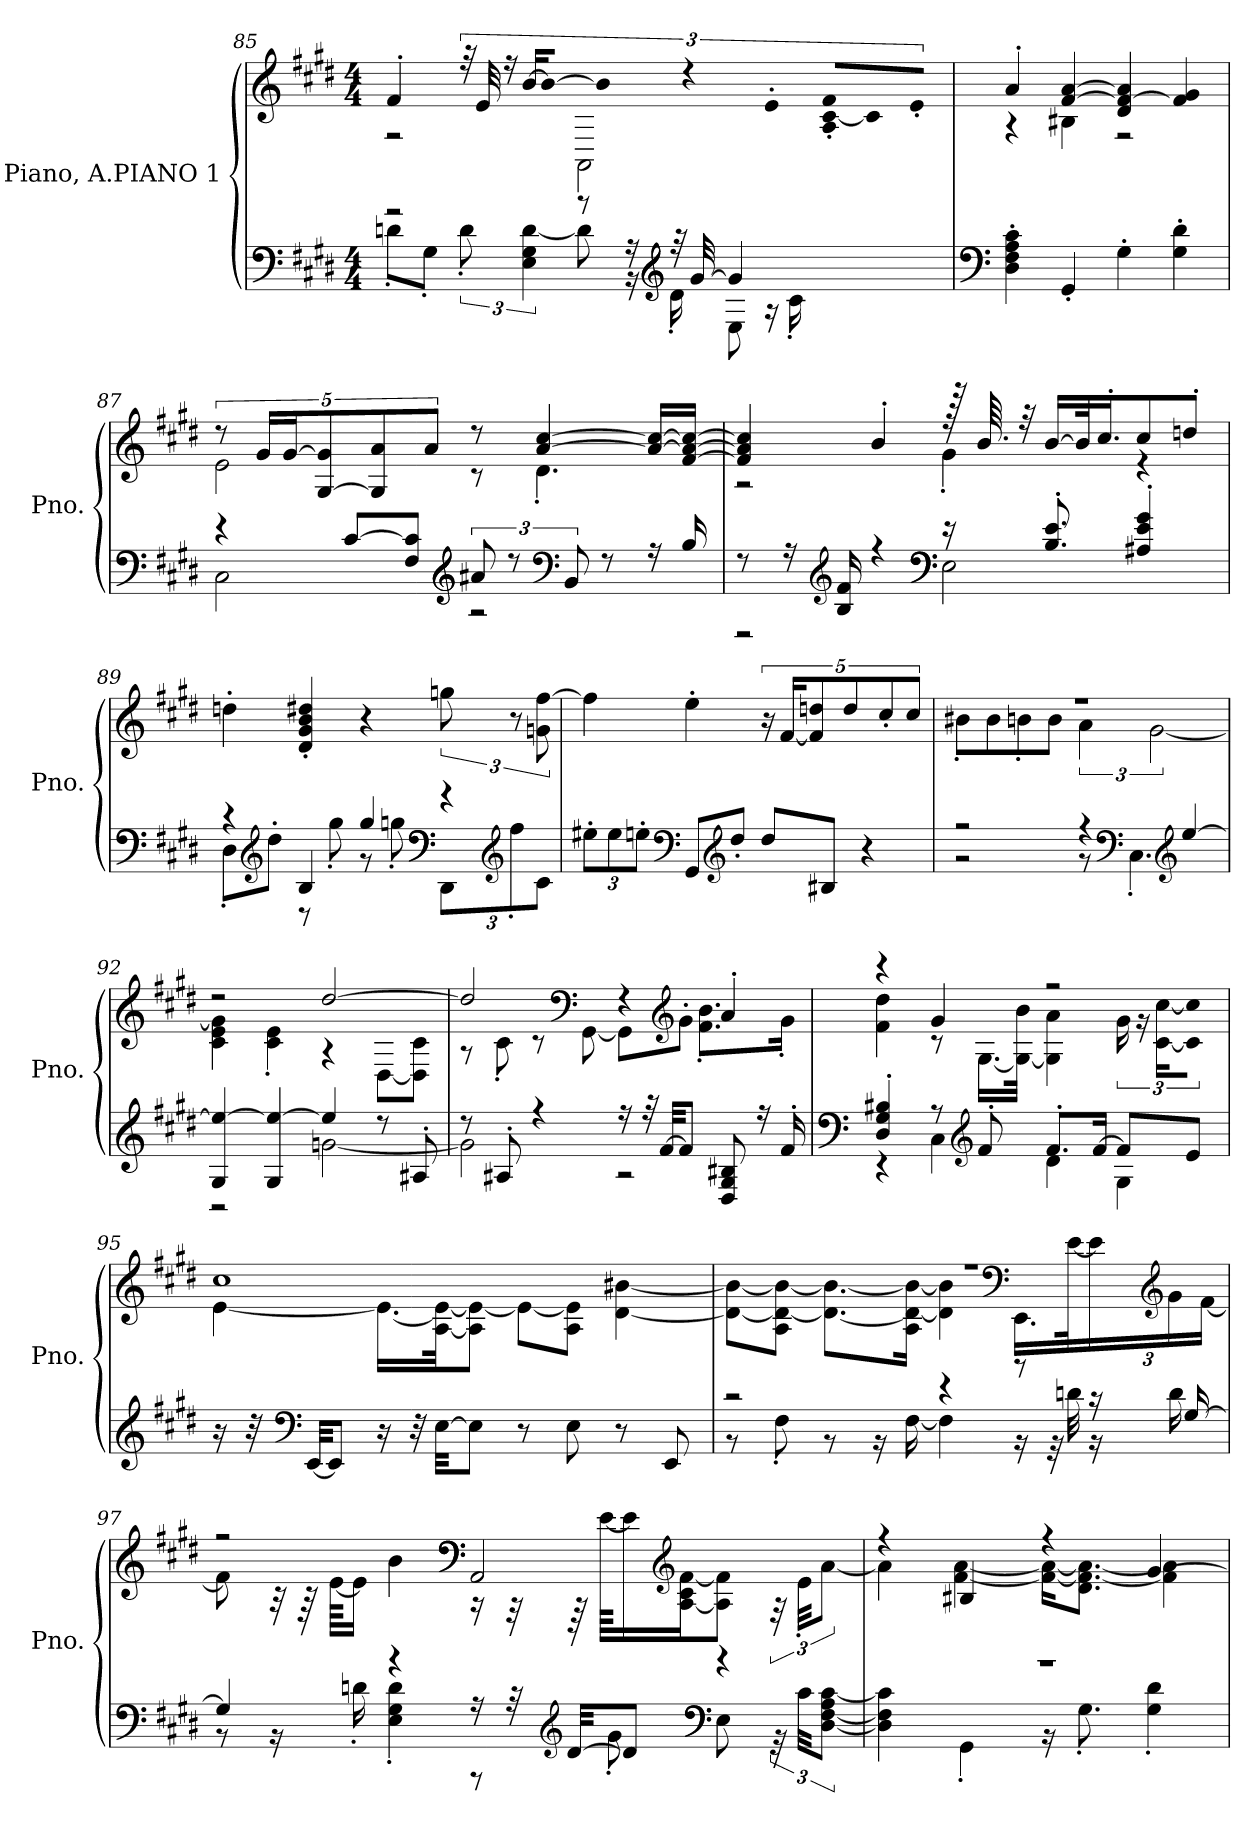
**kern	**kern
*part1	*part1
*staff2	*staff1
*I"Piano, A.PIANO 1	*
*I'Pno.	*
*clefF4	*clefG2
*k[f#c#g#d#]	*k[f#c#g#d#]
*M4/4	*M4/4
=85	=85
*^	*^
2r	8dn'\L	4f#'/	2r
.	8G#'\J	.	.
.	12d'\	48r	.
.	.	48e/	.
.	.	24r	.
.	6E\ 6G#\ [6d\	[24b/KL	.
.	.	8b/J_	.
8r	8d\]	8b/]	2AA\
16r	16r	16r	.
*clefG2	*	*	*
32r	16d'\	16e'/	.
[32g#/	.	.	.
4g#/]	8E\	8A/' [8c#/' 8f#/'L	.
.	16r	16c#/L]	.
.	16c#'\	16e'/JJ	.
*v	*v	*	*
=86	=86	=86
*clefF4	*	*
4D#\' 4F#\' 4A\' 4c#\'	4a'/	4r
4GG#'/	[4f#/ [4a/	4B#X\
4G#'\	4d#/ 4f#/_ 4a/]	2r
4G#\' 4d#\'	4f#/] 4g#/	.
!!LO:PB:g=z	!!
=87	=87	=87
*^	*	*
4r	2C#\	10r	2e\
.	.	20g#/LL	.
.	.	[20g#/J	.
.	.	[10G#/ 10g#/]	.
[8c#/L	.	.	.
.	.	10G#/] 10a/	.
8F#/ 8c#/]J	.	.	.
.	.	10a/J	.
*clefG2	*	*	*
12a#X/	2r	8r	8r
12r	.	.	.
.	.	[4a/ [4cc#/	4.d#'\
*clefF4	*	*	*
12BB/	.	.	.
8r	.	.	.
16r	.	16a/_ 16cc#/_LL	.
16B/	.	[16f#/ 16a/_ 16cc#/_JJ	.
=88	=88	=88	=88
8r	2r	4f#/] 4a/] 4cc#/]	2r
16r	.	.	.
*clefG2	*	*	*
16B/ 16f#/	.	.	.
4r	.	4b'/	.
*clefF4	*	*	*
16r	2E\	128r	4g#'\
.	.	64.b/	.
.	.	32r	.
8.B/' 8.e/'	.	[16b/LL	.
.	.	32b/K]	.
.	.	16.cc#'/J	.
4A#X/' 4e/' 4g#/'	.	8cc#/	4r
.	.	8ddn'/J	.
*	*	*v	*v
!!LO:LB:g=z
=89	=89	=89
4r	8D#'\L	4ddn'\
*clefG2	*	*
.	8dd#'\J	.
4B/	8r	4d#/' 4g#/' 4b/' 4dd#X/'
.	8gg#'\	.
4gg#/	8r	4r
.	8ggn'\	.
*clefF4	*	*
*	*Xbrackettup	*
4r	12DD#\L	12ggn\
*clefG2	*	*
.	12ff#'\	12r
.	12c#\J	12gn\ [12ff#\
*v	*v	*
=90	=90
12ee#X'\L	4ff#\]
12ee#\	.
12een'\J	.
*clefF4	*
8GG#/L	4ee'\
*clefG2	*
8dd#'/J	.
8dd#/L	20r
.	[20f#/KL
.	10f#/] 10ddn/
8B#X/J	.
.	10dd/
4r	.
.	10cc#'/
.	10cc#/J
!!LO:LB:g=z
=91	=91
*^	*^
2r	2r	1r	8b#X'\L
.	.	.	8b#\
.	.	.	8bn'\
.	.	.	8b\J
4r	8r	.	6a\
*clefF4	*	*	*
.	4.C#'\	.	.
.	.	.	[3g#\
*clefG2	*	*	*
[4ee/	.	.	.
=92	=92	=92	=92
4G#/ 4ee/_	2r	2r	4c#\ 4e\ 4g#\]
4G#/ 4ee/_	.	.	4c#\' 4e\'
4ee/]	[2gn\	[2dd#/	4r
8r	.	.	[8D#\L
8A#X'/	.	.	8D#\] 8c#\J
=93	=93	=93	=93
8r	2g\]	2dd#/]	8r
8A#X'/	.	.	8c#'\
4r	.	.	8r
*	*	*clefF4	*
.	.	.	[8GG#\
16r	2r	4r	8GG#\L]
32r	.	.	.
[32f#/KKL	.	.	.
*	*	*clefG2	*
8f#/J]	.	.	8g#'\J
8D#/ 8G#/ 8B#X/	.	4a'/	8.f#\' 8.b\'L
16r	.	.	.
16f#'/	.	.	16g#'\Jk
!!LO:LB:g=z	!!
=94	=94	=94	=94
*clefF4	*	*	*
4D#/' 4G#/' 4B#X/'	4r	4r	4f#\ 4dd#\
8r	4C#\	4g#/	8r
*clefG2	*	*	*
8f#'/	.	.	[16.G#\LL
.	.	.	32G#\_ 32b\JJk
8.f#'/L	4d#\	2r	4G#\] 4a\
[16f#/Jk	.	.	.
8f#/L]	4G#\	.	24g#\
.	.	.	24r
.	.	.	[24c#\ [24cc#\KL
8e/J	.	.	8c#\] 8cc#\]J
*v	*v	*	*
=95	=95	=95
16r	1cc#	[4e\
32r	.	.
*clefF4	*	*
[32EE/KKL	.	.
8EE/J]	.	.
16r	.	16.e\LL_
32r	.	.
[32E\KKL	.	[32A\ 32e\_JK
8E\J]	.	8A\] 8e\_J
8r	.	8e\L_
8E\	.	8A\ 8e\]J
8r	.	[4d#\ [4b#X\
8EE/	.	.
!!LO:LB:g=z	!!
=96	=96	=96
*^	*	*
2r	8r	1r	8d#\_ 8b#\_L
.	8F#'\	.	8A\ 8d#\_ 8b#\_J
.	8r	.	8.d#\_ 8.b#\_L
.	16r	.	.
.	[16F#\	.	16A\ 16d#\_ 16b#\_Jk
4r	4F#\]	.	4d#\] 4b#\]
*	*	*clefF4	*
8r	16r	.	16.EE\LL
.	32r	.	.
.	32dn\	.	[32e\K
*	*	*	*Xbrackettup
16r	16r	.	24e\]
*	*	*clefG2	*
.	.	.	24g#\
[16G#/	16d\	.	.
.	.	.	[24f#\JJ
!!LO:LB:g=z	!!
=97	=97	=97	=97
4G#/]	8r	2r	8f#\]
.	16r	.	32r
.	.	.	64r
.	.	.	[64e\KKLL
.	16dn'\	.	16e\JJ]
4r	4E\' 4G#\' 4d\'	.	4b\
*	*	*clefF4	*
16r	8r	2AA/	16r
32r	.	.	32r
*clefG2	*	*	*
[32d/KKL	.	.	64r
.	.	.	[64e\KKLL
8d/J]	8g#'\	.	16e\]
*	*	*clefG2	*
.	.	.	[16A\ 16c#\ [16f#\J
*clefF4	*	*	*
4r	8E\	.	8A\] 8f#\]J
*	*brackettup	*	*brackettup
.	48r	.	48r
.	48c#\KKL	.	48e'\KKL
.	[12D#\ [12F#\ 12A\ [12c#\J	.	[12a\J
=98	=98	=98	=98
1r	4D#\] 4F#\] 4c#\]	4r	4a\]
.	4GG#'\	4B#X/	[4f#\ [4a\
.	16r	4r	16f#\_ 16a\_KL
.	8.G#'\	.	8.d#\ 8.f#\_ 8.a\_J
.	4G#\' 4d#\'	[4g#/	4f#\] 4a\]
*v	*v	*	*
*	*v	*v
=	=
*-	*-
